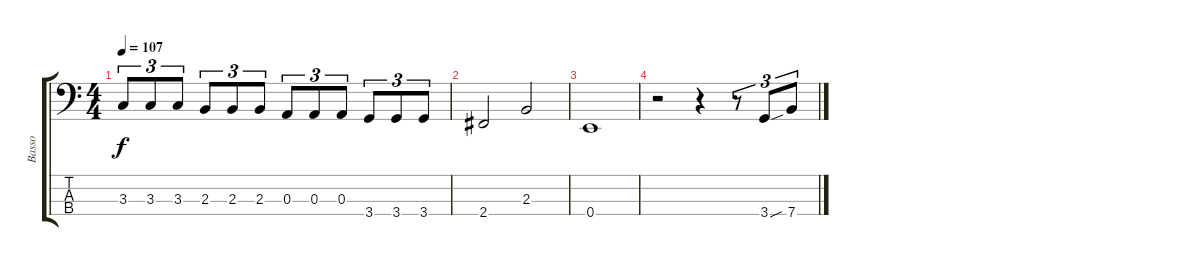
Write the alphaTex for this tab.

\track ("Basso" "Basso") {instrument electricbassfinger}
\staff {score tabs}
\tuning (G2 D2 A1 E1) {hide}
\ts (4 4)
\tempo 107
\clef f4
\ks c
3.3.8{tu (3 2) dy f} 3.3.8{tu (3 2)} 3.3.8{tu (3 2)} 2.3.8{tu (3 2)} 2.3.8{tu (3 2)} 2.3.8{tu (3 2)} 0.3.8{tu (3 2)} 0.3.8{tu (3 2)} 0.3.8{tu (3 2)} 3.4.8{tu (3 2)} 3.4.8{tu (3 2)} 3.4.8{tu (3 2)} |
2.4.2 2.3.2 |
0.4.1 |
r.2 r.4 r.8{tu (3 2)} 3.4{sou}.8{tu (3 2)} 7.4.8{tu (3 2)}
